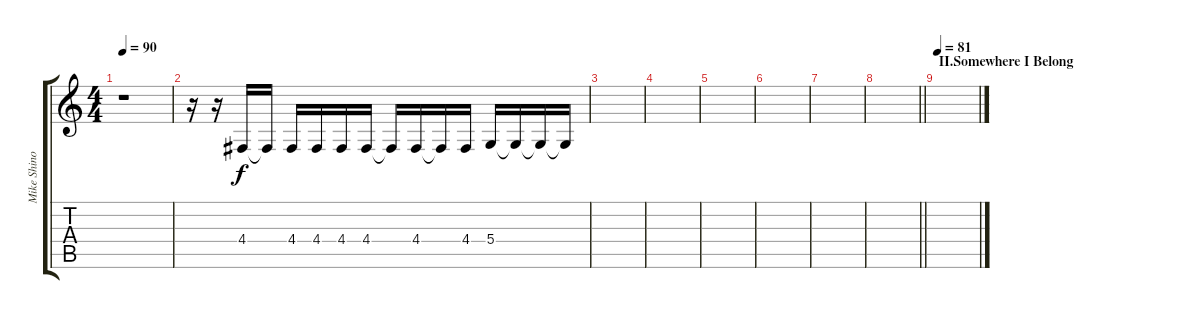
\track ("Mike Shinoda - Back Vocals" "Mike Shino") {instrument harmonica}
\staff {score tabs}
\tuning (E4 B3 G3 D3 A2 E2) {hide}
\ts (4 4)
\tempo 90
\clef g2
\ks c
r.1{dy f} |
r.16 r.16 4.4.16 4.4{t}.16 4.4.16 4.4.16 4.4.16 4.4.16 4.4{t}.16 4.4.16 4.4{t}.16 4.4.16 5.4.16 5.4{t}.16 5.4{t}.16 5.4{t}.16 |
|
|
|
|
|
\barLineRight lightlight
|
\section ("" "II.Somewhere I Belong")
\tempo 81
